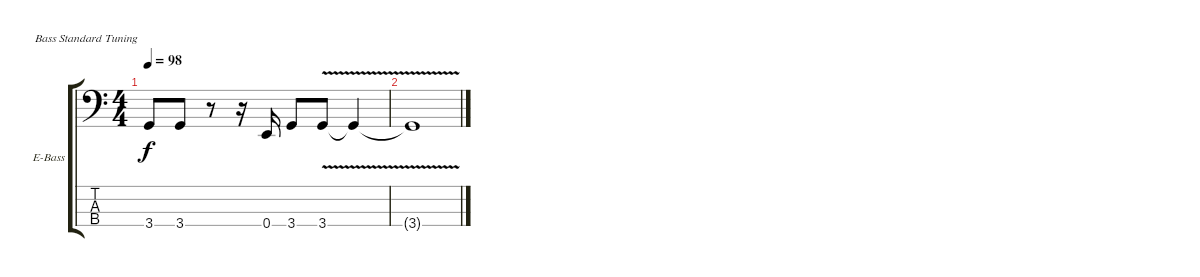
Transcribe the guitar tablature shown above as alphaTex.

\bracketExtendMode groupsimilarinstruments
\firstSystemTrackNameOrientation horizontal
\otherSystemsTrackNameOrientation horizontal
\track ("Bass guitar" "E-Bass") {instrument electricbassfinger}
\staff {score tabs}
\tuning (G2 D2 A1 E1)
\ts (4 4)
\tempo 98
\clef f4
\ks c
3.4.8{dy f} 3.4.8 r.8 r.16 0.4.16 3.4.8 3.4{v}.8 3.4{v t}.4 |
3.4{v t}.1
